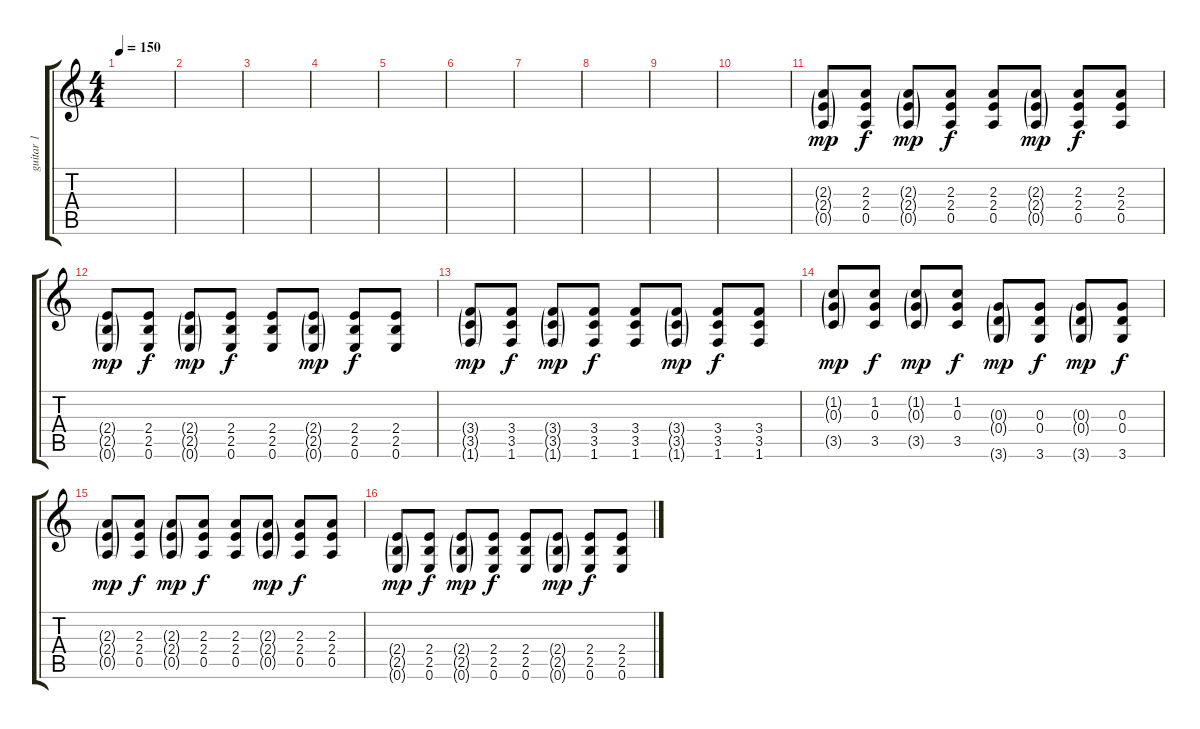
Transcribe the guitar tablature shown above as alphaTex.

\track ("guitar 1" "guitar 1") {instrument distortionguitar}
\staff {score tabs}
\tuning (E4 B3 G3 D3 A2 E2) {hide}
\ts (4 4)
\tempo 150
\clef g2
\ks c
|
|
|
|
|
|
|
|
|
|
(2.3{g} 2.4{g} 0.5{g}).8{dy mp volume 16 balance 16} (2.3 2.4 0.5).8{dy f} (2.3{g} 2.4{g} 0.5{g}).8{dy mp} (2.3 2.4 0.5).8{dy f} (2.3 2.4 0.5).8 (2.3{g} 2.4{g} 0.5{g}).8{dy mp} (2.3 2.4 0.5).8{dy f} (2.3 2.4 0.5).8 |
(2.4{g} 2.5{g} 0.6{g}).8{dy mp} (2.4 2.5 0.6).8{dy f} (2.4{g} 2.5{g} 0.6{g}).8{dy mp} (2.4 2.5 0.6).8{dy f} (2.4 2.5 0.6).8 (2.4{g} 2.5{g} 0.6{g}).8{dy mp} (2.4 2.5 0.6).8{dy f} (2.4 2.5 0.6).8 |
(3.4{g} 3.5{g} 1.6{g}).8{dy mp} (3.4 3.5 1.6).8{dy f} (3.4{g} 3.5{g} 1.6{g}).8{dy mp} (3.4 3.5 1.6).8{dy f} (3.4 3.5 1.6).8 (3.4{g} 3.5{g} 1.6{g}).8{dy mp} (3.4 3.5 1.6).8{dy f} (3.4 3.5 1.6).8 |
(1.2{g} 0.3{g} 3.5{g}).8{dy mp} (1.2 0.3 3.5).8{dy f} (1.2{g} 0.3{g} 3.5{g}).8{dy mp} (1.2 0.3 3.5).8{dy f} (0.3{g} 0.4{g} 3.6{g}).8{dy mp} (0.3 0.4 3.6).8{dy f} (0.3{g} 0.4{g} 3.6{g}).8{dy mp} (0.3 0.4 3.6).8{dy f} |
(2.3{g} 2.4{g} 0.5{g}).8{dy mp volume 16} (2.3 2.4 0.5).8{dy f} (2.3{g} 2.4{g} 0.5{g}).8{dy mp} (2.3 2.4 0.5).8{dy f} (2.3 2.4 0.5).8 (2.3{g} 2.4{g} 0.5{g}).8{dy mp} (2.3 2.4 0.5).8{dy f} (2.3 2.4 0.5).8 |
(2.4{g} 2.5{g} 0.6{g}).8{dy mp} (2.4 2.5 0.6).8{dy f} (2.4{g} 2.5{g} 0.6{g}).8{dy mp} (2.4 2.5 0.6).8{dy f} (2.4 2.5 0.6).8 (2.4{g} 2.5{g} 0.6{g}).8{dy mp} (2.4 2.5 0.6).8{dy f} (2.4 2.5 0.6).8
